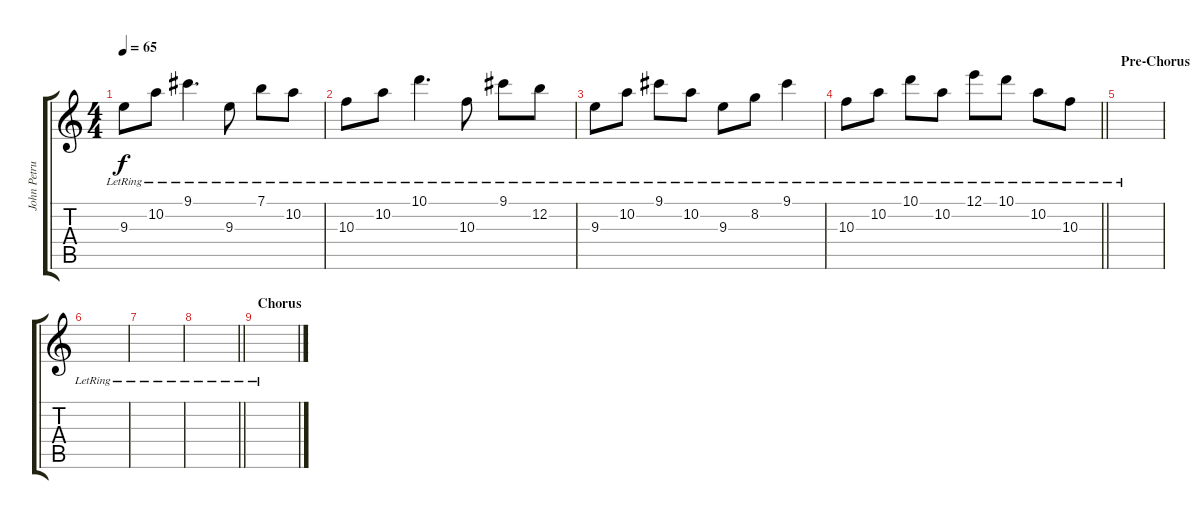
\track ("John Petrucci" "John Petru") {instrument acousticguitarsteel}
\staff {score tabs}
\tuning (E4 B3 G3 D3 A2 E2) {hide}
\ts (4 4)
\tempo 65
\clef g2
\ks c
9.3{lr}.8{dy f} 10.2{lr}.8 9.1{lr}.4{d} 9.3{lr}.8 7.1{lr}.8 10.2{lr}.8 |
10.3{lr}.8 10.2{lr}.8 10.1{lr}.4{d} 10.3{lr}.8 9.1{lr}.8 12.2{lr}.8 |
9.3{lr}.8 10.2{lr}.8 9.1{lr}.8 10.2{lr}.8 9.3{lr}.8 8.2{lr}.8 9.1{lr}.4 |
\barLineRight lightlight
10.3{lr}.8 10.2{lr}.8 10.1{lr}.8 10.2{lr}.8 12.1{lr}.8 10.1{lr}.8 10.2{lr}.8 10.3{lr}.8 |
\section ("" "Pre-Chorus")
|
|
|
\barLineRight lightlight
|
\section ("" "Chorus")
